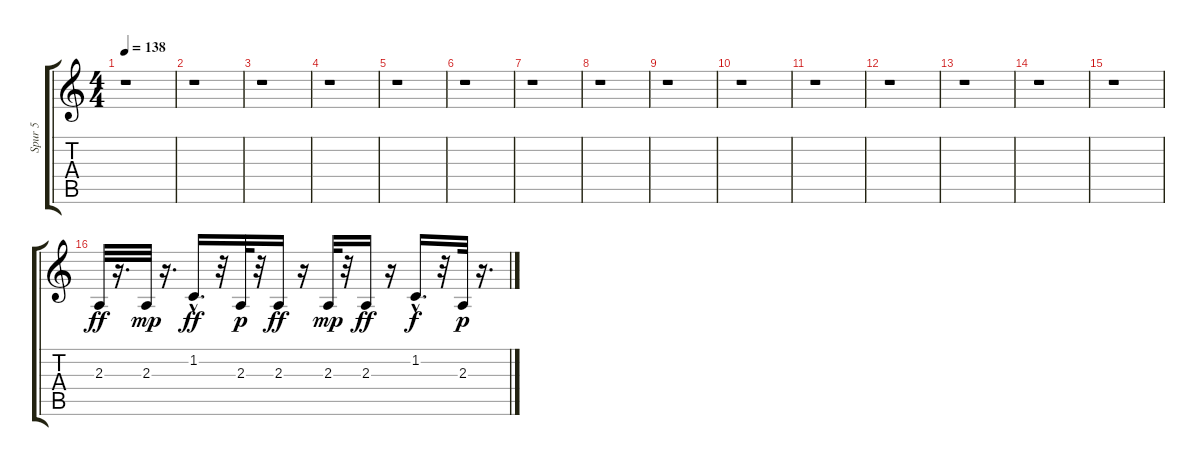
\track ("Spur 5" "Spur 5") {instrument shamisen}
\staff {score tabs}
\tuning (E4 B3 G3 D3 A2 E2) {hide}
\ts (4 4)
\tempo 138
\clef g2
\ks c
r.1{dy ff} |
r.1 |
r.1 |
r.1 |
r.1 |
r.1 |
r.1 |
r.1 |
r.1 |
r.1 |
r.1 |
r.1 |
r.1 |
r.1 |
r.1 |
2.3.32 r.16{d} 2.3.32{dy mp} r.16{d} 1.2{hac}.16{d dy ff} r.32 2.3.32{dy p} r.32 2.3.16{dy ff} r.16 2.3.32{dy mp} r.32 2.3.16{dy ff} r.16 1.2{hac}.16{d dy f} r.32 2.3.32{dy p} r.16{d}
